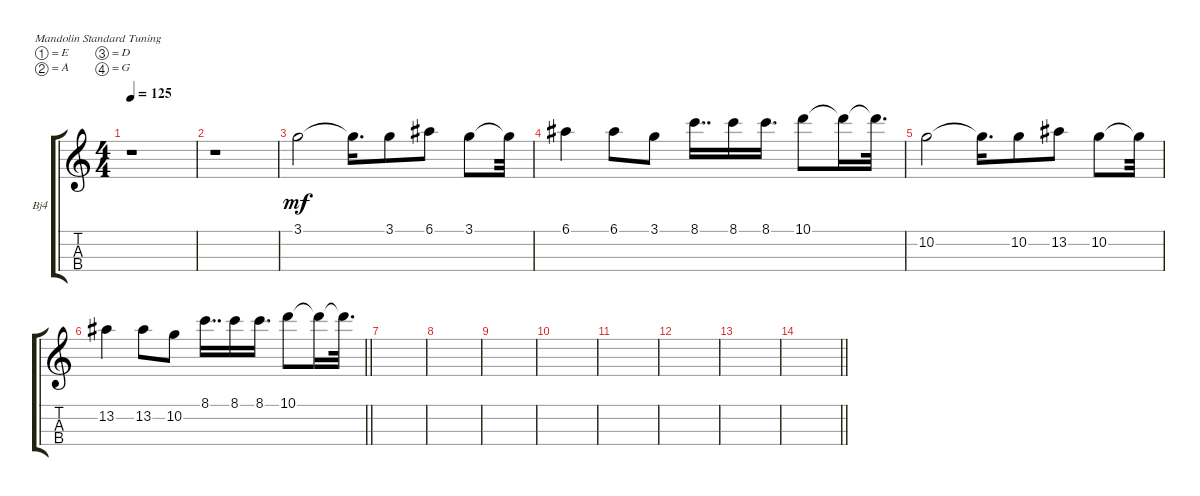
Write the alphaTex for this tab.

\defaultSystemsLayout 4
\bracketExtendMode groupsimilarinstruments
\firstSystemTrackNameOrientation horizontal
\otherSystemsTrackNameOrientation horizontal
\track ("Banjo" "Bj4") {instrument banjo}
\staff {score tabs}
\tuning (E4 A3 D3 G2)
\displaytranspose 12
\ts (4 4)
\tempo 125
\clef g2
\scale
0.333333
\ks c
r.1{dy mf} |
\scale
0.333333 r.1 |
\scale
0.333333 3.1.2 3.1{t}.16{d} 3.1.8 6.1.8 3.1.8 3.1{t}.32 |
\scale
0.333333 6.1.4 6.1.8 3.1.8 8.1.16{dd} 8.1.16 8.1.16{d} 10.1.8 10.1{t}.16 10.1{t}.32{d} |
\scale
0.333333 10.2.2 10.2{t}.16{d} 10.2.8 13.2.8 10.2.8 10.2{t}.32 |
\scale
0.333333
\barLineRight lightlight
13.2.4 13.2.8 10.2.8 8.1.16{dd} 8.1.16 8.1.16{d} 10.1.8 10.1{t}.16 10.1{t}.32{d} |
\scale
0.333333 |
\scale
0.333333 |
\scale
0.333333 |
\scale
0.333333 |
\scale
0.333333 |
\scale
0.333333 |
\scale
0.333333 |
\scale
0.333333
\barLineRight lightlight
|
\scale
0.333333 |
\scale
0.333333
